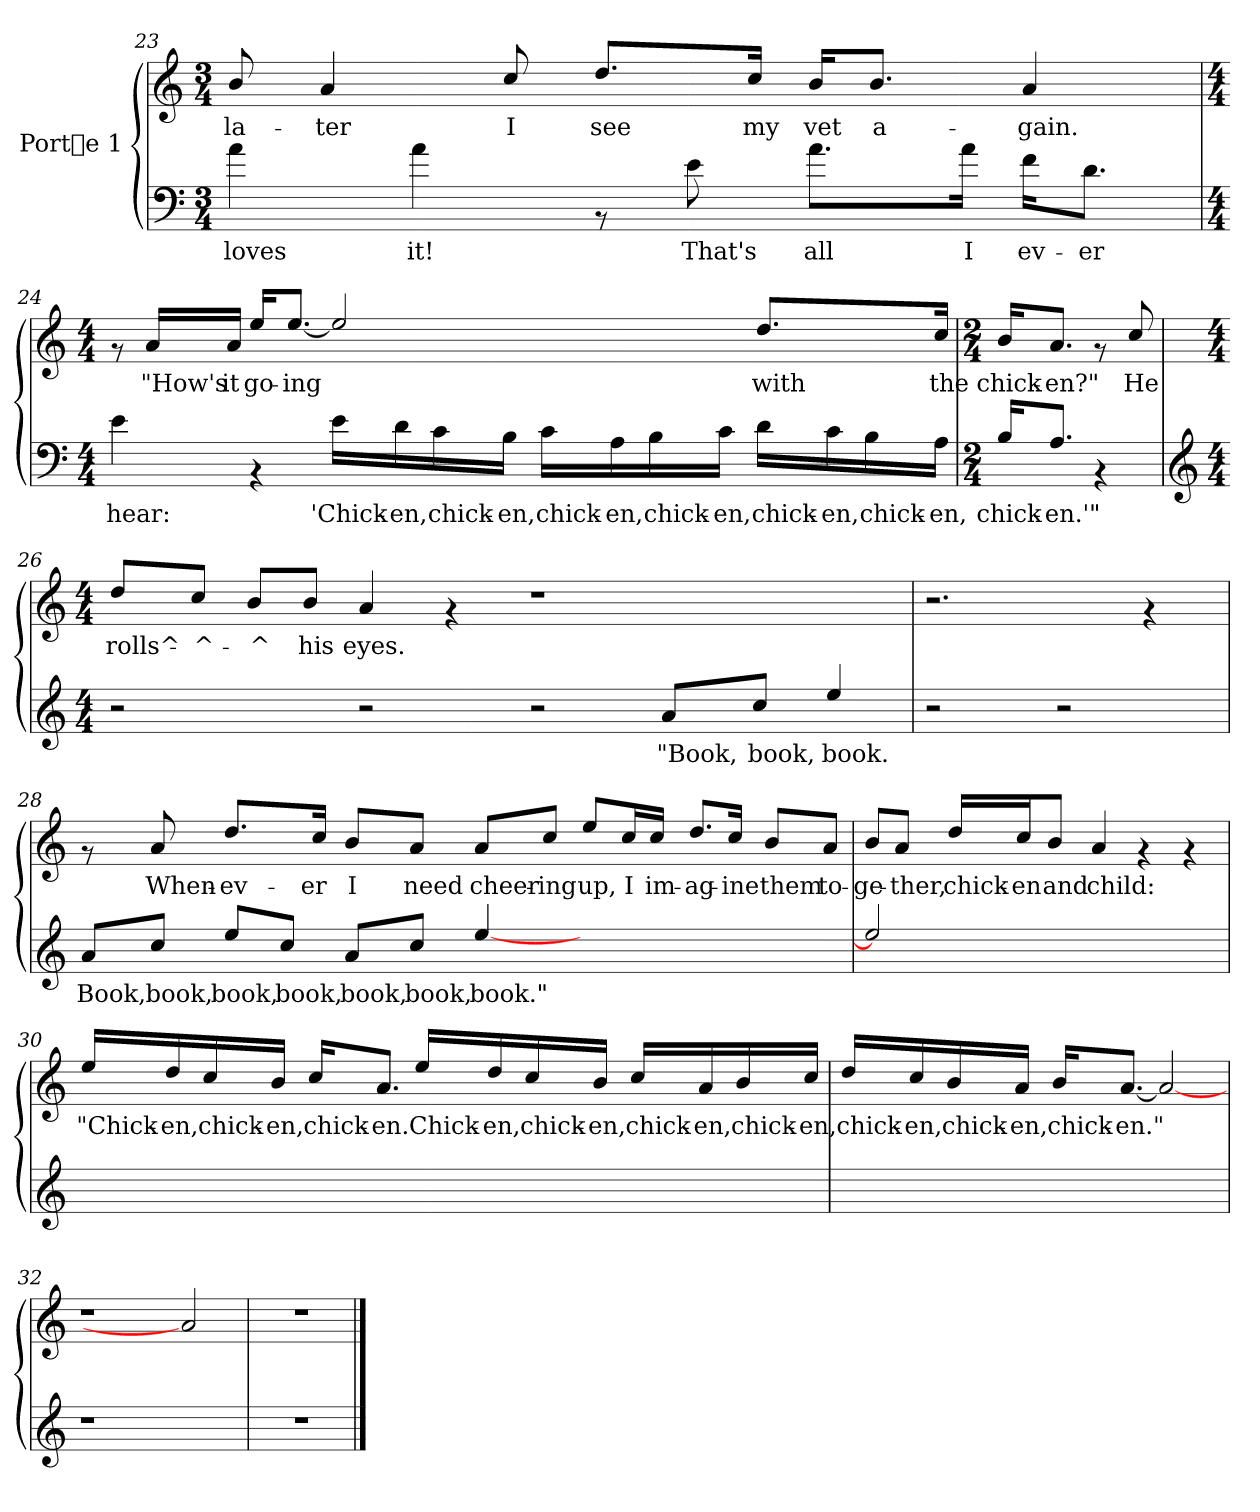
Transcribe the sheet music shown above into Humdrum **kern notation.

**kern	**text	**kern	**text
*part1	*part1	*part1	*part1
*staff2	*staff2	*staff1	*staff1
*I"Porte 1	*	*	*
!!LO:LB:g=z
*clefF4	*	*clefG2	*
*ITrd5c9	*	*ITrd5c9	*
*M3/4	*	*M3/4	*
=23	=23	=23	=23
!	!LO:LY:b:cj	!	!LO:LY:b:cj
4c\	loves	8d/	la-
!	!	!	!LO:LY:b:cj
.	.	4c/	-ter
!	!LO:LY:b:cj	!	!
4c\	it!	.	.
!	!	!	!LO:LY:b:cj
.	.	8e/	I
!	!	!	!LO:LY:b:cj
8rAA	.	8.f/L	see
!	!LO:LY:b:cj	!	!
8G\	That's	.	.
!	!	!	!LO:LY:b:cj
.	.	16e/J	my
!	!LO:LY:b:cj	!	!LO:LY:b:cj
8.c\L	all	16d/L	vet
!	!	!	!LO:LY:b:cj
.	.	8.d/J	a-
!	!LO:LY:b:cj	!	!
16c\J	I	.	.
!	!LO:LY:b:cj	!	!LO:LY:b:cj
16A\L	ev-	4c/	-gain.
!	!LO:LY:b:cj	!	!
8.F\J	-er	.	.
=24	=24	=24	=24
*M4/4	*	*M4/4	*
!	!LO:LY:b:cj	!	!
4G\	hear:	8rf	.
!	!	!	!LO:LY:b:cj
.	.	16c/L	"How's
!	!	!	!LO:LY:b:cj
.	.	16c/J	it
!	!	!	!LO:LY:b:cj
4rAA	.	16g/L	go-
!	!	!	!LO:LY:b:cj
.	.	[<8.g/J	-ing
!	!LO:LY:b:cj	!	!LO:LY:b:cj
16G\L	'Chick-	2g/]	.
!	!LO:LY:b:cj	!	!
16F\	-en,	.	.
!	!LO:LY:b:cj	!	!
16E\	chick-	.	.
!	!LO:LY:b:cj	!	!
16D\J	-en,	.	.
!	!LO:LY:b:cj	!	!
16E\L	chick-	.	.
!	!LO:LY:b:cj	!	!
16C\	-en,	.	.
!	!LO:LY:b:cj	!	!
16D\	chick-	.	.
!	!LO:LY:b:cj	!	!
16E\J	-en,	.	.
!	!LO:LY:b:cj	!	!LO:LY:b:cj
16F\L	chick-	8.f/L	with
!	!LO:LY:b:cj	!	!
16E\	-en,	.	.
!	!LO:LY:b:cj	!	!
16D\	chick-	.	.
!	!LO:LY:b:cj	!	!LO:LY:b:cj
16C\J	-en,	16e/J	the
=25	=25	=25	=25
*M2/4	*	*M2/4	*
!	!LO:LY:b:cj	!	!LO:LY:b:cj
16D/L	chick-	16d/L	chick-
!	!LO:LY:b:cj	!	!LO:LY:b:cj
8.C/J	-en.'"	8.c/J	-en?"
4rAA	.	8rf	.
!	!	!	!LO:LY:b:cj
.	.	8e/	He
!!LO:LB:g=z
=26	=26	=26	=26
*clefG2	*	*	*
*M4/4	*	*M4/4	*
!	!	!	!LO:LY:b:cj
2r	.	8f/L	rolls^-
!	!	!	!LO:LY:b:cj
.	.	8e/J	-^-
!	!	!	!LO:LY:b:cj
.	.	8d/L	-^
!	!	!	!LO:LY:b:cj
.	.	8d/J	his
!	!	!	!LO:LY:b:cj
2r	.	4c/	eyes.
.	.	4rf	.
2r	.	1r	.
!	!LO:LY:b:cj	!	!
8c/L	"Book,	.	.
!	!LO:LY:b:cj	!	!
8e/J	book,	.	.
!	!LO:LY:b:cj	!	!
4g/	book.	.	.
=27	=27	=27	=27
2r	.	2.r	.
2r	.	.	.
.	.	4rf	.
!!LO:PB:g=z
=28	=28	=28	=28
!	!LO:LY:b:cj	!	!
8c/L	-Book,	8rf	.
!	!LO:LY:b:cj	!	!LO:LY:b:cj
8e/J	book,	8c/	When-
!	!LO:LY:b:cj	!	!LO:LY:b:cj
8g/L	book,	8.f/L	-ev-
!	!LO:LY:b:cj	!	!
8e/J	book,	.	.
!	!	!	!LO:LY:b:cj
.	.	16e/J	-er
!	!LO:LY:b:cj	!	!LO:LY:b:cj
8c/L	book,	8d/L	I
!	!LO:LY:b:cj	!	!LO:LY:b:cj
8e/J	book,	8c/J	need
!	!LO:LY:b:cj	!	!LO:LY:b:cj
[4g/	book."	8c/L	cheer-
!	!	!	!LO:LY:b:cj
.	.	8e/J	-ing
!	!	!	!LO:LY:b:cj
2.ryy	.	8g/L	up,
!	!	!	!LO:LY:b:cj
.	.	16e/	I
!	!	!	!LO:LY:b:cj
.	.	16e/J	im-
!	!	!	!LO:LY:b:cj
.	.	8.f/L	-ag-
!	!	!	!LO:LY:b:cj
.	.	16e/J	-ine
!	!	!	!LO:LY:b:cj
.	.	8d/L	them
!	!	!	!LO:LY:b:cj
.	.	8c/J	to-
=29	=29	=29	=29
!	!	!	!LO:LY:b:cj
2g/]	.	8d/L	ge-
!	!	!	!LO:LY:b:cj
.	.	8c/J	-ther,
!	!	!	!LO:LY:b:cj
.	.	16f/L	chick-
!	!	!	!LO:LY:b:cj
.	.	16e/	-en
!	!	!	!LO:LY:b:cj
.	.	8d/J	and
!	!	!	!LO:LY:b:cj
2.ryy	.	4c/	child:
.	.	4rf	.
.	.	4rf	.
!!LO:LB:g=z
=30	=30	=30	=30
!	!	!	!LO:LY:b:cj
1ryy	.	16g/L	"Chick-
!	!	!	!LO:LY:b:cj
.	.	16f/	-en,
!	!	!	!LO:LY:b:cj
.	.	16e/	chick-
!	!	!	!LO:LY:b:cj
.	.	16d/J	-en,
!	!	!	!LO:LY:b:cj
.	.	16e/L	chick-
!	!	!	!LO:LY:b:cj
.	.	8.c/J	-en.
!	!	!	!LO:LY:b:cj
.	.	16g/L	Chick-
!	!	!	!LO:LY:b:cj
.	.	16f/	-en,
!	!	!	!LO:LY:b:cj
.	.	16e/	chick-
!	!	!	!LO:LY:b:cj
.	.	16d/J	-en,
!	!	!	!LO:LY:b:cj
.	.	16e/L	chick-
!	!	!	!LO:LY:b:cj
.	.	16c/	-en,
!	!	!	!LO:LY:b:cj
.	.	16d/	chick-
!	!	!	!LO:LY:b:cj
.	.	16e/J	-en,
=31	=31	=31	=31
!	!	!	!LO:LY:b:cj
1ryy	.	16f/L	chick-
!	!	!	!LO:LY:b:cj
.	.	16e/	-en,
!	!	!	!LO:LY:b:cj
.	.	16d/	chick-
!	!	!	!LO:LY:b:cj
.	.	16c/J	-en,
!	!	!	!LO:LY:b:cj
.	.	16d/L	chick-
!	!	!	!LO:LY:b:cj
.	.	[<8.c/J	-en."
.	.	2c_	.
!!LO:LB:g=z
=32	=32	=32	=32
1r	.	1r	.
2ryy	.	2c]	.
=33	=33	=33	=33
1r	.	1r	.
==	==	==	==
*-	*-	*-	*-
